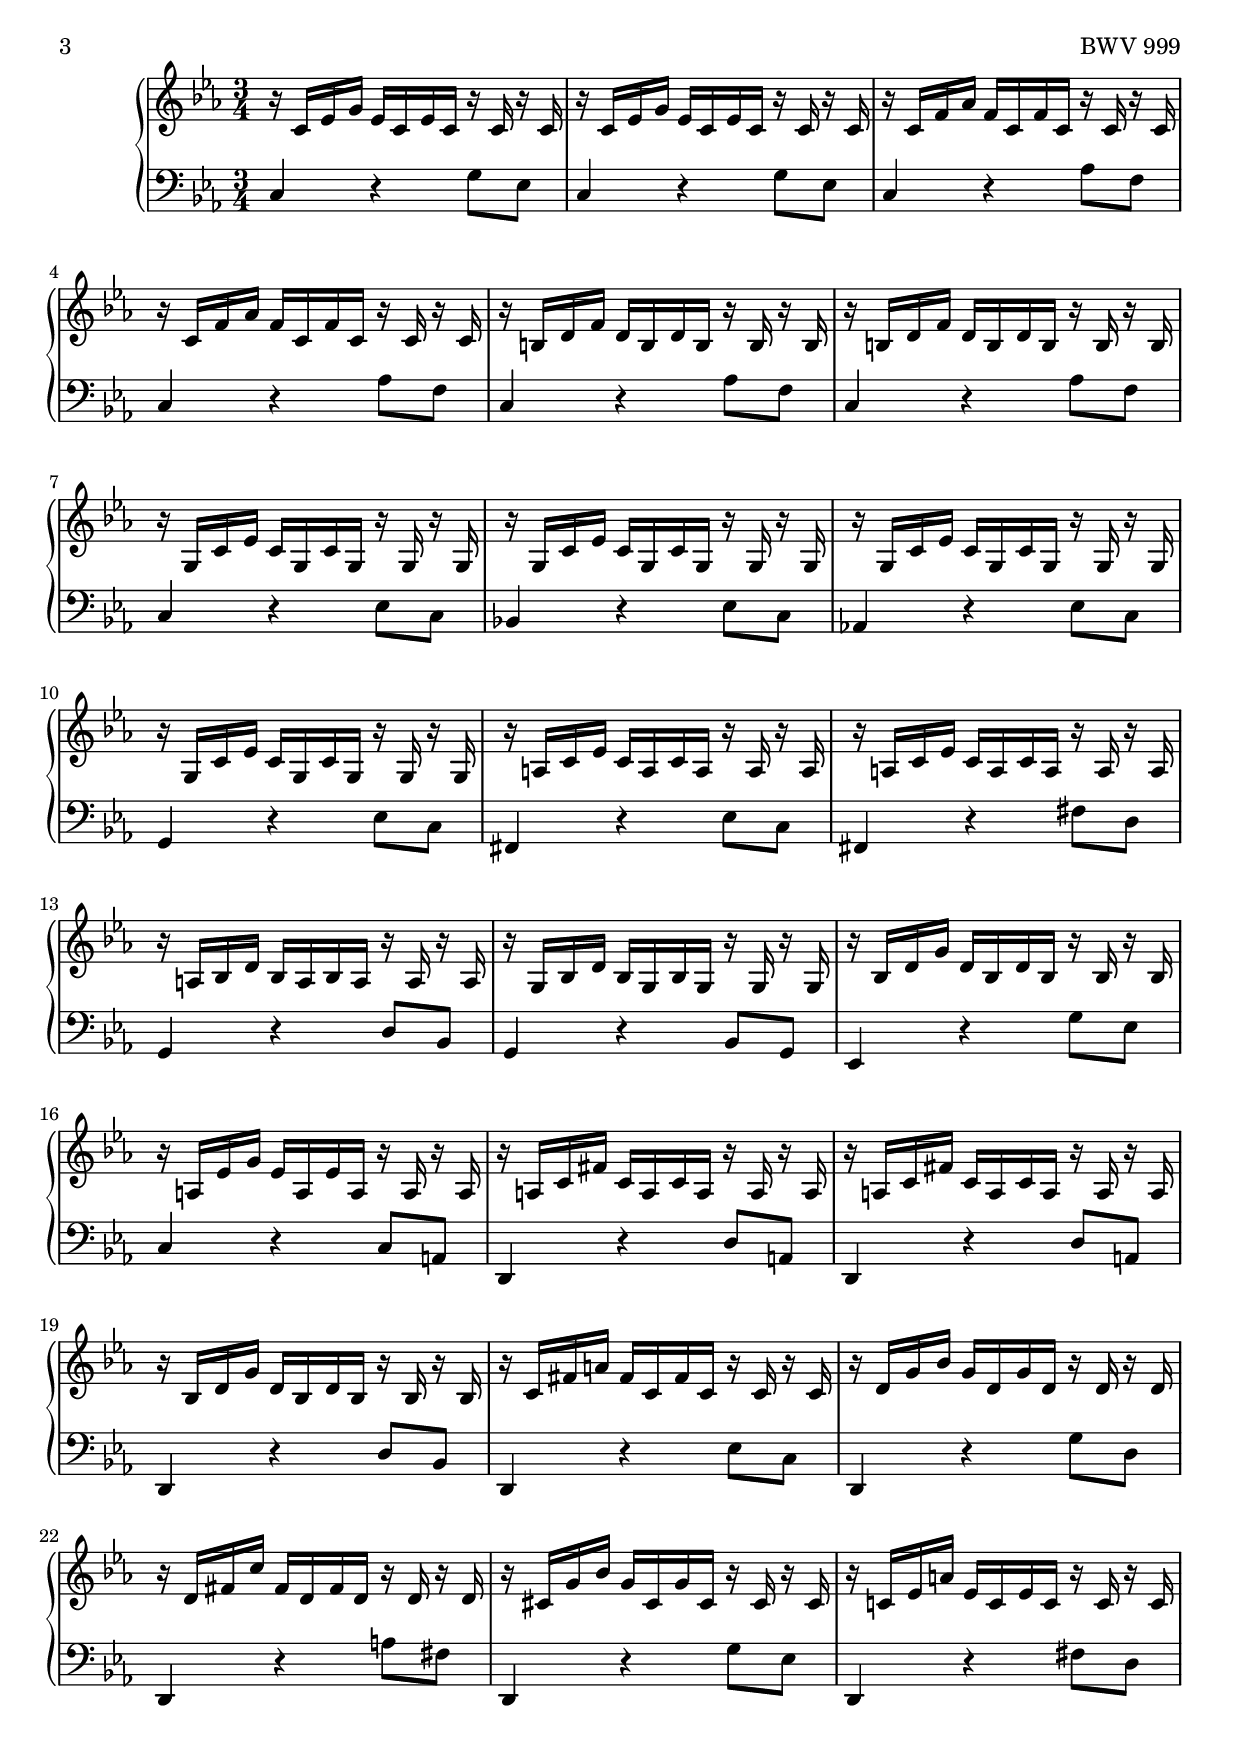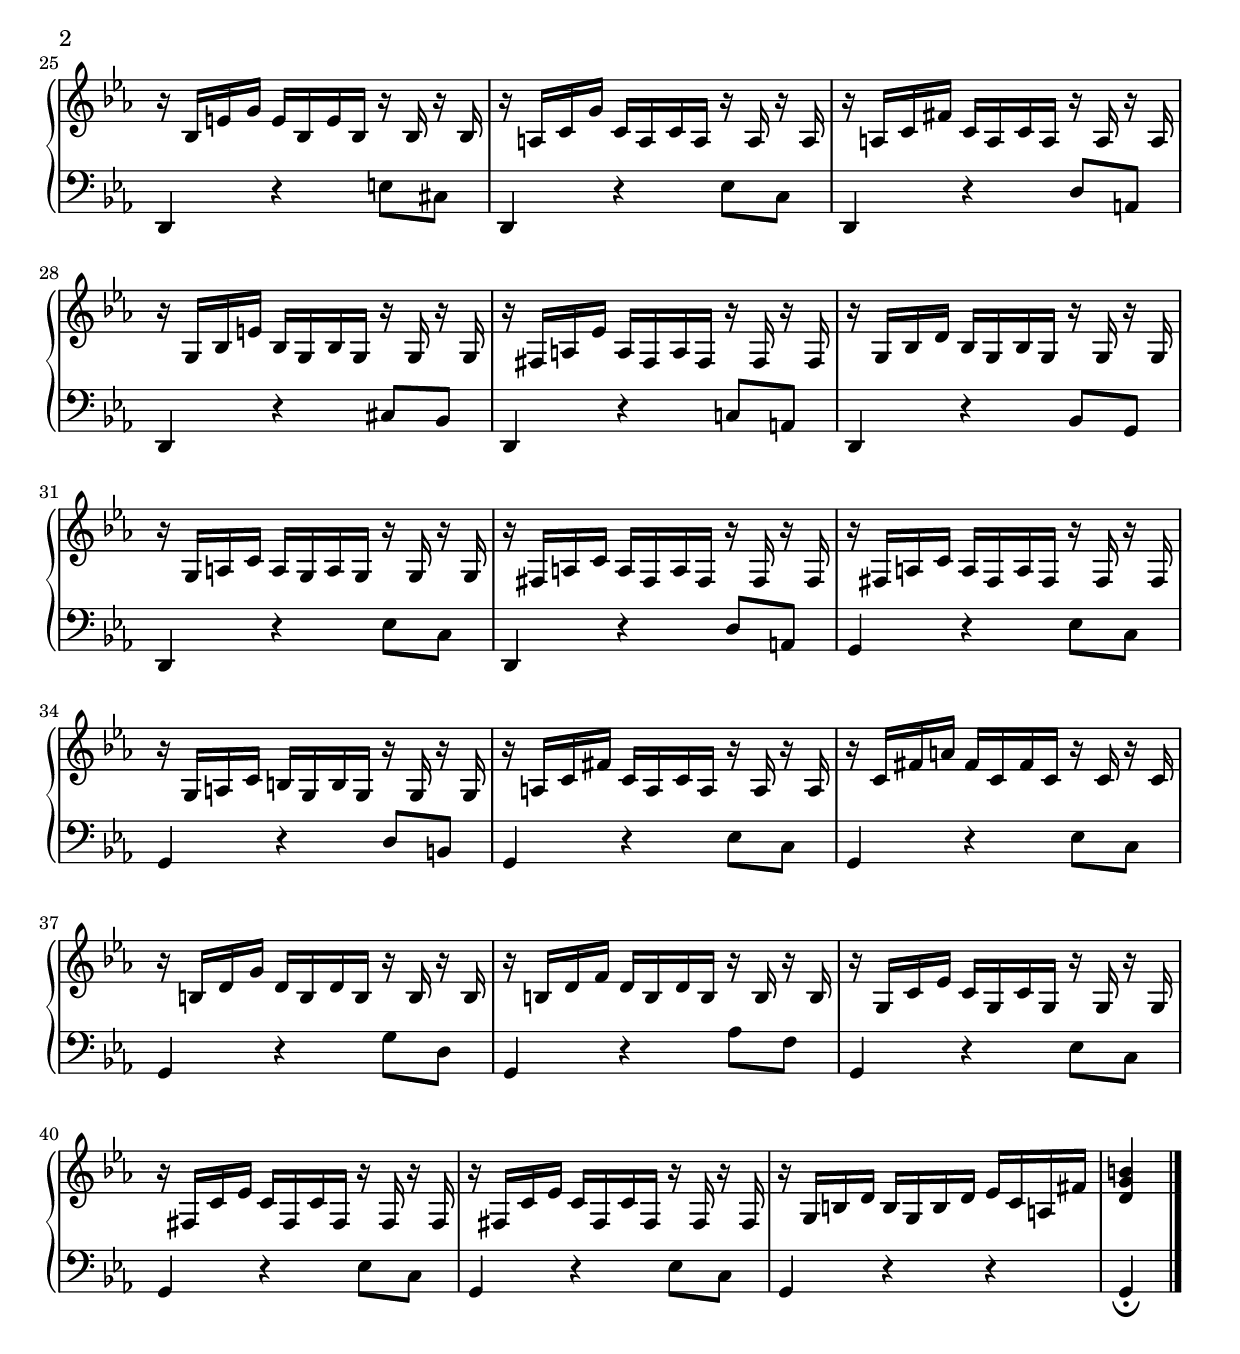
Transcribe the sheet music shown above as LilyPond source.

#(ly:set-point-and-click 'line-column)

opus= "BWV 999"
piece = "3"

%{

TODO: this file needs additional layouting: the upper voice should
switch staffs to avoid leger lines.

Not all editions agree on the last note: ed. Lemoine has a quarter
note, some have dotted half notes.

This file was partly generated using m4.
%}

\version "1.7.18"


upper =   \notes \transpose c c' {
	r16 [c es g] [es c es c] r c r c |
	r16 [c es g] [es c es c] r c r c |
	r16 [c f as] [f c f c] r c r c |
	r16 [c f as] [f c f c] r c r c |
	r16 [b, d f] [d b, d b,] r b, r b, |
	r16 [b, d f] [d b, d b,] r b, r b, |
	r16 [g, c es] [c g, c g,] r g, r g, |
	r16 [g, c es] [c g, c g,] r g, r g, |
	r16 [g, c es] [c g, c g,] r g, r g, |
	r16 [g, c es] [c g, c g,] r g, r g, |
	r16 [a, c es] [c a, c a,] r a, r a, |
	r16 [a, c es] [c a, c a,] r a, r a, |
	r16 [a, bes, d] [bes, a, bes, a,] r a, r a, |
	r16 [g, bes, d] [bes, g, bes, g,] r g, r g, |
	r16 [bes, d g] [d bes, d bes,] r bes, r bes, |
	r16 [a, es g] [es a, es a,] r a, r a, |
	r16 [a, c fis] [c a, c a,] r a, r a, |
	r16 [a, c fis] [c a, c a,] r a, r a, |
	r16 [bes, d g] [d bes, d bes,] r bes, r bes, |

	r16 [c fis a] [fis c fis c] r c r c |
	r16 [d g bes] [g d g d] r d r d |
	r16 [d fis c'] [fis d fis d] r d r d |

	r16 [cis g bes] [g cis g cis] r cis r cis |
	r16 [c! es a] [es c es c] r c r c |
	r16 [bes, e g] [e bes, e bes,] r bes, r bes, |
	r16 [a, c g] [c a, c a,] r a, r a, |

	r16 [a, c fis] [c a, c a,] r a, r a, |
	r16 [g, bes, e] [bes, g, bes, g,] r g, r g, |
	r16 [fis, a, es] [a, fis, a, fis,] r fis, r fis, |
	r16 [g, bes, d] [bes, g, bes, g,] r g, r g, |
	r16 [g, a, c] [a, g, a, g,] r g, r g, |
	r16 [fis, a, c] [a, fis, a, fis,] r fis, r fis, |
	r16 [fis, a, c] [a, fis, a, fis,] r fis, r fis, |
	r16 [g, a, c] [b, g, b, g,] r g, r g,
	r16 [a, c fis] [c a, c a,] r a, r a, |
	r16 [c fis a] [fis c fis c] r c r c |
	r16 [b, d g] [d b, d b,] r b, r b, |
	r16 [b, d f] [d b, d b,] r b, r b, |
	r16 [g, c es] [c g, c g,] r g, r g, |
	r16 [fis, c es] [c fis, c fis,] r fis, r fis, |
	r16 [fis, c es] [c fis, c fis,] r fis, r fis, |
	r16 [g, b, d] [b, g, b, d] [es c a, fis] |


	<<g d b>>4	
	\bar "|."
}

lower =   \notes{
	c4 r [g8 es] |
	c4 r [g8 es] |
	c4 r [as8 f] |

	c4 r [as8 f] |
	c4 r [as8 f] |
	c4 r [as8 f] |

	c4 r [es8 c] |
	bes,!4 r [es8 c] |
	as,!4 r [es8 c] |

	g,4 r [es8 c] |
	fis,4 r [es8 c] |
	fis,4 r [fis8 d] |

	g,4 r [d8 bes,] |
	g,4 r [bes,8 g,] |
	es,4 r [g8 es] |

	c4 r [c8 a,] |
	d,4 r [d8 a,] |
	d,4 r [d8 a,] |
	d,4 r [d8 bes,] |


	d,4 r [es8 c] |
	d,4 r [g8 d] |
	d,4 r [a8 fis] |

	d,4 r [g8 es] |
	d,4 r [fis8 d] |
	d,4 r [e8 cis] |
	d,4 r [es8 c] |

	d,4 r [d8 a,] |
	d,4 r [cis8 bes,] |
	d,4 r [c!8 a,] |

	d,4 r [bes,8 g,] |
	d,4 r [es8 c] |
	d,4 r [d8 a,] |

	g,4 r [es8 c] |
	g,4 r [d8 b,] |
	g,4 r [es8 c] |
	
	g,4 r [es8 c] |
	g,4 r [g8 d] |
	g,4 r [as8 f] |
	g,4 r [es8 c] |

	g,4 r [es8 c] |
	g,4 r [es8 c] |
	g,4 r r |
	%% FIXME: \fermata?
	g,4_\fermata 
	\bar "|."
}

global  = \notes{
	\time 3/4
	\key es \major
}

\score{
	\context PianoStaff <
		\context Staff = up <
			\global
			\upper
		>
		\context Staff = down <
			\global
			\clef "bass"
			\lower
		>
	>
	\paper{
		\translator {\OrchestralScoreContext }
	}
	\midi{ \tempo 4 = 100 }
	\header{
		opus = \opus
		piece = \piece
	}
}
%% new-chords-done %%
